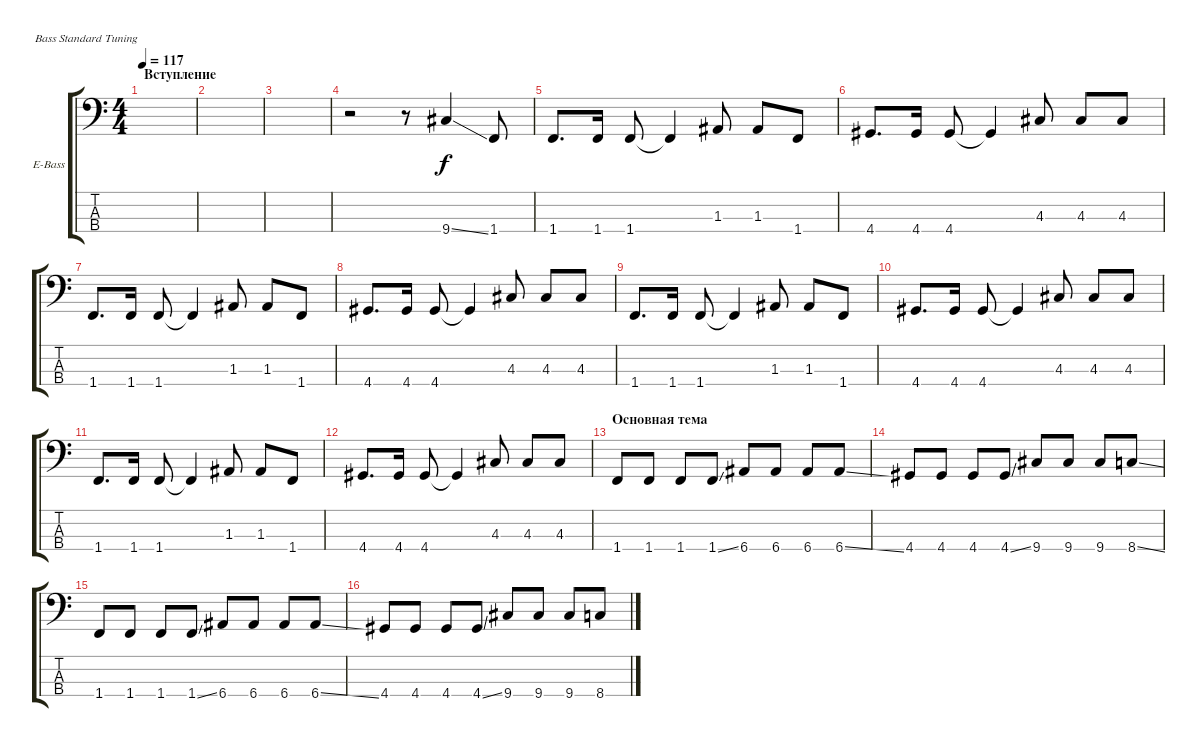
\defaultSystemsLayout 4
\bracketExtendMode groupsimilarinstruments
\firstSystemTrackNameOrientation horizontal
\otherSystemsTrackNameOrientation horizontal
\track ("Krist A. Novoselic" "E-Bass") {instrument electricbassfinger}
\staff {score tabs}
\tuning (G2 D2 A1 E1)
\ts (4 4)
\section ("" "Вступление")
\tempo 117
\clef f4
\scale
0.485477
\ks c
|
\scale
0.257261 |
\scale
0.257261 |
\scale
0.333333 r.2 r.8 9.4{ss}.4 1.4.8 |
\scale
0.333333 1.4.8{d} 1.4.16 1.4.8 1.4{t}.4 1.3.8 1.3.8 1.4.8 |
\scale
0.333333 4.4.8{d} 4.4.16 4.4.8 4.4{t}.4 4.3.8 4.3.8 4.3.8 |
\scale
0.333333 1.4.8{d} 1.4.16 1.4.8 1.4{t}.4 1.3.8 1.3.8 1.4.8 |
\scale
0.333333 4.4.8{d} 4.4.16 4.4.8 4.4{t}.4 4.3.8 4.3.8 4.3.8 |
\scale
0.333333 1.4.8{d} 1.4.16 1.4.8 1.4{t}.4 1.3.8 1.3.8 1.4.8 |
\scale
0.333333 4.4.8{d} 4.4.16 4.4.8 4.4{t}.4 4.3.8 4.3.8 4.3.8 |
\scale
0.333333 1.4.8{d} 1.4.16 1.4.8 1.4{t}.4 1.3.8 1.3.8 1.4.8 |
\scale
0.333333 4.4.8{d} 4.4.16 4.4.8 4.4{t}.4 4.3.8 4.3.8 4.3.8 |
\section ("" "Основная тема")
\scale
0.333333 1.4.8 1.4.8 1.4.8 1.4{ss}.8 6.4.8 6.4.8 6.4.8 6.4{ss}.8 |
\scale
0.333333 4.4.8 4.4.8 4.4.8 4.4{ss}.8 9.4.8 9.4.8 9.4.8 8.4{ss}.8 |
\scale
0.333333 1.4.8 1.4.8 1.4.8 1.4{ss}.8 6.4.8 6.4.8 6.4.8 6.4{ss}.8 |
\scale
0.333333 4.4.8 4.4.8 4.4.8 4.4{ss}.8 9.4.8 9.4.8 9.4.8 8.4{ss}.8
